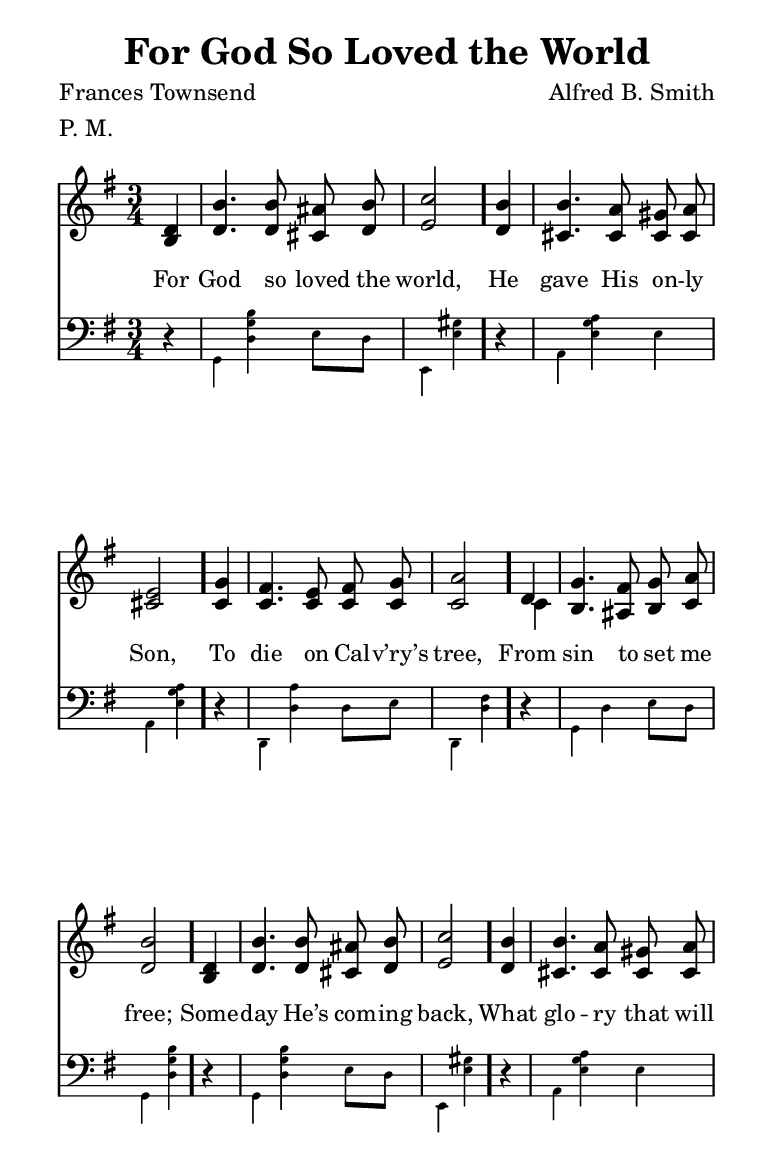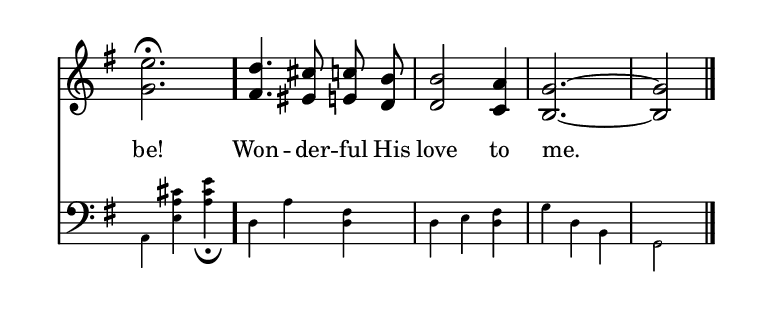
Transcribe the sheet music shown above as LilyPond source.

\include "common/global.ily"
\paper {
  \include "common/paper.ily"
  ragged-last-bottom = ##t
  system-system-spacing.padding = 11
}

\header{
  %children
  hymnnumber = "331"
  title = "For God So Loved the World"
  tunename = ""
  meter = "P. M."
  poet = "Frances Townsend"
  composer = "Alfred B. Smith"
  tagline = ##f
}

ta = { \tempo 4=80 }
tb = { \tempo 4=40 }

global = {
  \include "common/overrides.ily"
  \override Staff.TimeSignature.style = #'numbered
  \time 3/4
  \override Score.MetronomeMark.transparent = ##t % hide all fermata changes too
  \ta
  \key g \major
  \partial 4
  \autoBeamOff
}

patternA = { c4 | c4. c8 c c | c2 }
patternB = { c4 | c4. c8 c c | \ta c2. \tb }
patternC = { c4. c8 c c | c2 c4 | c2. ~ | c2 }

notesSoprano = {
\global
\relative c' {

  \changePitch \patternA { d | b' b ais b | c }
  \changePitch \patternA { b | b a gis a | e }
  \changePitch \patternA { g | fis e fis g | a }
  \changePitch \patternA { d, | g fis g a | b }
  \changePitch \patternA { d, | b' b ais b | c }
  \changePitch \patternB { b | b a gis a | e'\fermata }
  \changePitch \patternC { d cis c b | b a | g | g }

  \bar "|."

}
}

notesAlto = {
\global
\relative e' {

  \changePitch \patternA { b | d d cis d | e }
  \changePitch \patternA { d | cis cis cis cis | cis }
  \changePitch \patternA { cis | c c c c | c }
  \changePitch \patternA { c | b ais b c | d }
  \changePitch \patternA { b | d d cis d | e }
  \changePitch \patternB { d | cis cis cis cis | g' }
  \changePitch \patternC { fis eis e d | d c | b | b }

}
}

notesLeftHand = {
\global
% TODO don't force all stems downward, just bias them that way
% TODO make rests appear in the middle of the staff instead of the top
\override Stem.direction = #DOWN
\override NoteHead.font-size = #-4
\relative f, {

  r4 | g4 <d' g b> e8[ d] | e,4 <e' gis>
  r4 | a,4 <e' g a> e | a, <e' g a>
  r4 | d,4 <d' a'> d8[ e] | d,4 <d' fis>
  r4 | g,4 d' e8[ d] | g,4 <d' g b>
  r4 | g,4 <d' g b> e8[ d] | e,4 <e' gis>
  r4 | a,4 <e' g a> e | a, <e' a cis> <a cis e>_\fermata
  d,4 a' <d, fis> | d4 e <d fis> | g d b | g2

}
}

wordsA = \lyricmode {

For God so loved the world, \bar "."
He gave His on -- ly Son, \bar "."
To die on Cal -- v’ry’s tree, \bar "."
From sin to set me free; \bar "."
Some -- day He’s com -- ing back, \bar "."
What glo -- ry that will be! \bar "."
Won -- der -- ful His love to me. \bar "."

}

\score {
  \context ChoirStaff <<
    \context Staff = upper <<
      \set Staff.autoBeaming = ##f
      \set ChoirStaff.systemStartDelimiter = #'SystemStartBar
      \set ChoirStaff.printPartCombineTexts = ##f
      \partcombine #'(2 . 9) \notesSoprano \notesAlto
      \context NullVoice = sopranos { \voiceOne << \notesSoprano >> }
      \context Lyrics = one   \lyricsto sopranos \wordsA
    >>
    \context Staff = men <<
      \set Staff.autoBeaming = ##f
      \clef bass
      \context Voice = chords \voiceOne \notesLeftHand
    >>
  >>
  \layout {
    \include "common/layout.ily"
  }
  \midi{
    \include "common/midi.ily"
  }
}

\version "2.19.49"  % necessary for upgrading to future LilyPond versions.

% vi:set et ts=2 sw=2 ai nocindent syntax=lilypond:
